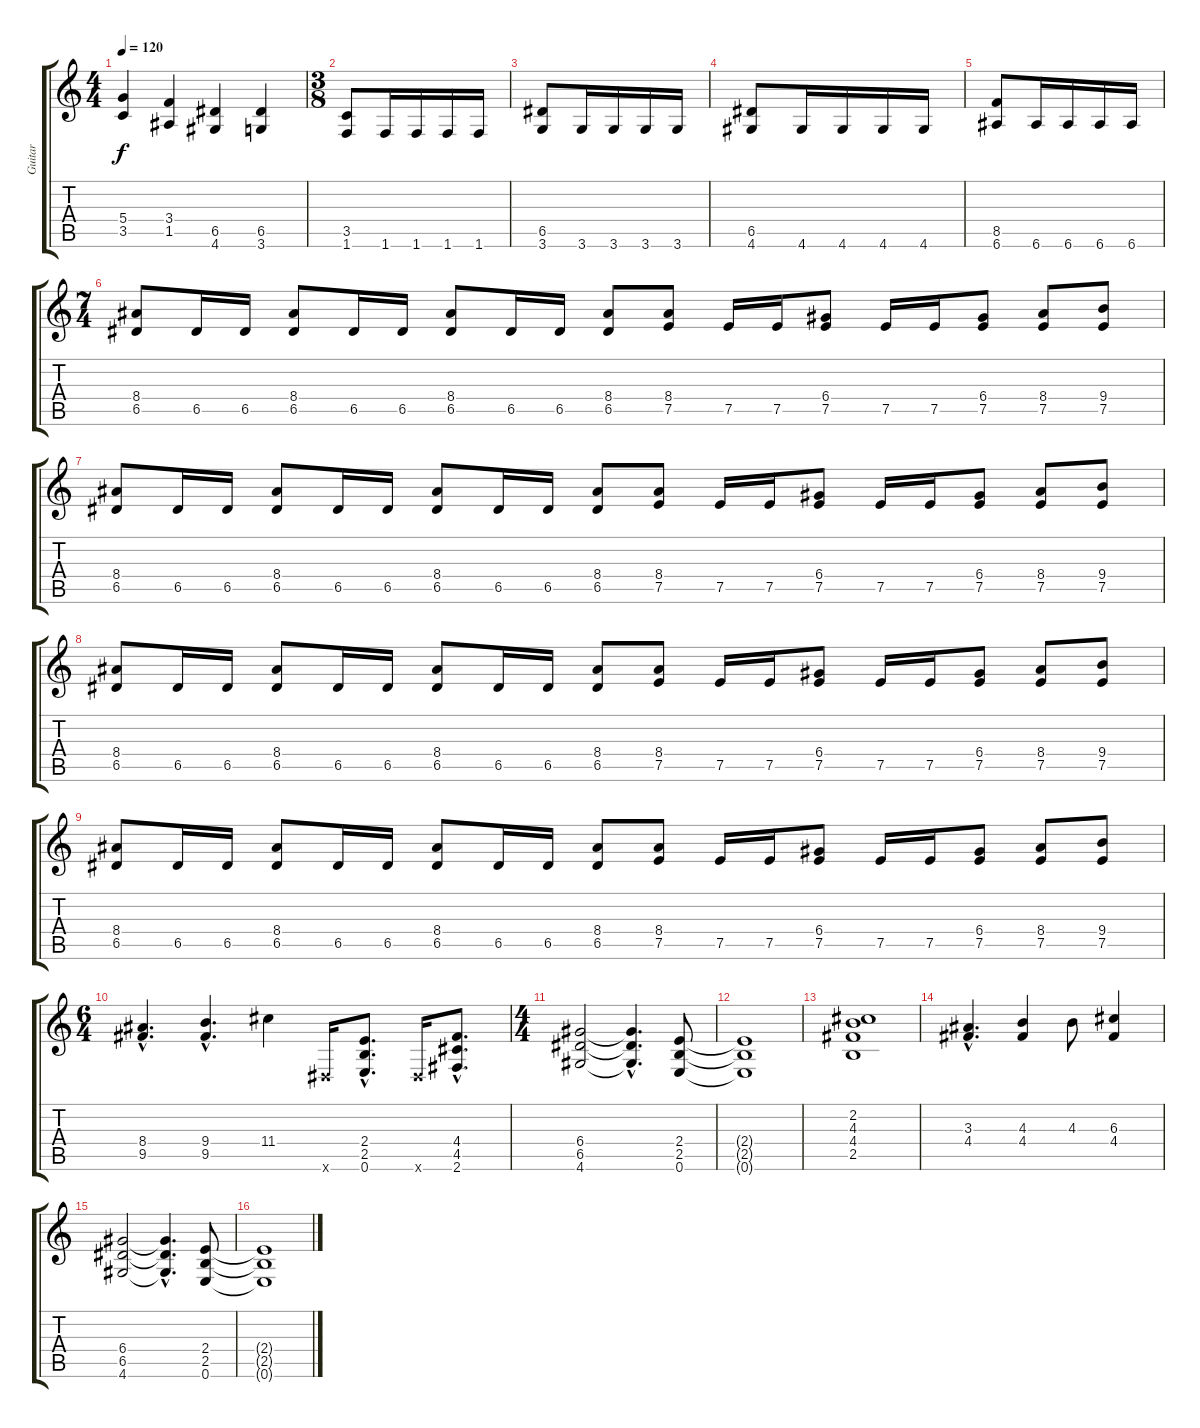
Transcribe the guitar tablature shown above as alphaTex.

\track ("Guitar" "Guitar") {instrument distortionguitar}
\staff {score tabs}
\tuning (E4 B3 G3 D3 A2 E2) {hide}
\ts (4 4)
\tempo 120
\clef g2
\ks c
(5.4 3.5).4{dy f} (3.4 1.5).4 (6.5 4.6).4 (6.5 3.6).4 |
\ts (3 8)
(3.5 1.6).8 1.6.16 1.6.16 1.6.16 1.6.16 |
(6.5 3.6).8 3.6.16 3.6.16 3.6.16 3.6.16 |
(6.5 4.6).8 4.6.16 4.6.16 4.6.16 4.6.16 |
(8.5 6.6).8 6.6.16 6.6.16 6.6.16 6.6.16 |
\ts (7 4)
(8.4 6.5).8 6.5.16 6.5.16 (8.4 6.5).8 6.5.16 6.5.16 (8.4 6.5).8 6.5.16 6.5.16 (8.4 6.5).8 (8.4 7.5).8 7.5.16 7.5.16 (6.4 7.5).8 7.5.16 7.5.16 (6.4 7.5).8 (8.4 7.5).8 (9.4 7.5).8 |
(8.4 6.5).8 6.5.16 6.5.16 (8.4 6.5).8 6.5.16 6.5.16 (8.4 6.5).8 6.5.16 6.5.16 (8.4 6.5).8 (8.4 7.5).8 7.5.16 7.5.16 (6.4 7.5).8 7.5.16 7.5.16 (6.4 7.5).8 (8.4 7.5).8 (9.4 7.5).8 |
(8.4 6.5).8 6.5.16 6.5.16 (8.4 6.5).8 6.5.16 6.5.16 (8.4 6.5).8 6.5.16 6.5.16 (8.4 6.5).8 (8.4 7.5).8 7.5.16 7.5.16 (6.4 7.5).8 7.5.16 7.5.16 (6.4 7.5).8 (8.4 7.5).8 (9.4 7.5).8 |
(8.4 6.5).8 6.5.16 6.5.16 (8.4 6.5).8 6.5.16 6.5.16 (8.4 6.5).8 6.5.16 6.5.16 (8.4 6.5).8 (8.4 7.5).8 7.5.16 7.5.16 (6.4 7.5).8 7.5.16 7.5.16 (6.4 7.5).8 (8.4 7.5).8 (9.4 7.5).8 |
\ts (6 4)
(8.4{hac} 9.5{hac}).4{d} (9.4{hac} 9.5{hac}).4{d} 11.4.4 -1.6{x}.16 (2.4{hac} 2.5{hac} 0.6{hac}).8{d} -1.6{x}.16 (4.4{hac} 4.5{hac} 2.6{hac}).8{d} |
\ts (4 4)
(6.4 6.5 4.6).2 (6.4{hac t} 6.5{hac t} 4.6{hac t}).4{d} (2.4 2.5 0.6).8 |
(2.4{t} 2.5{t} 0.6{t}).1 |
(2.2 4.3 4.4 2.5).1 |
(3.3{hac} 4.4{hac}).4{d} (4.3 4.4).4 4.3.8 (6.3 4.4).4 |
(6.4 6.5 4.6).2 (6.4{hac t} 6.5{hac t} 4.6{hac t}).4{d} (2.4 2.5 0.6).8 |
(2.4{t} 2.5{t} 0.6{t}).1
